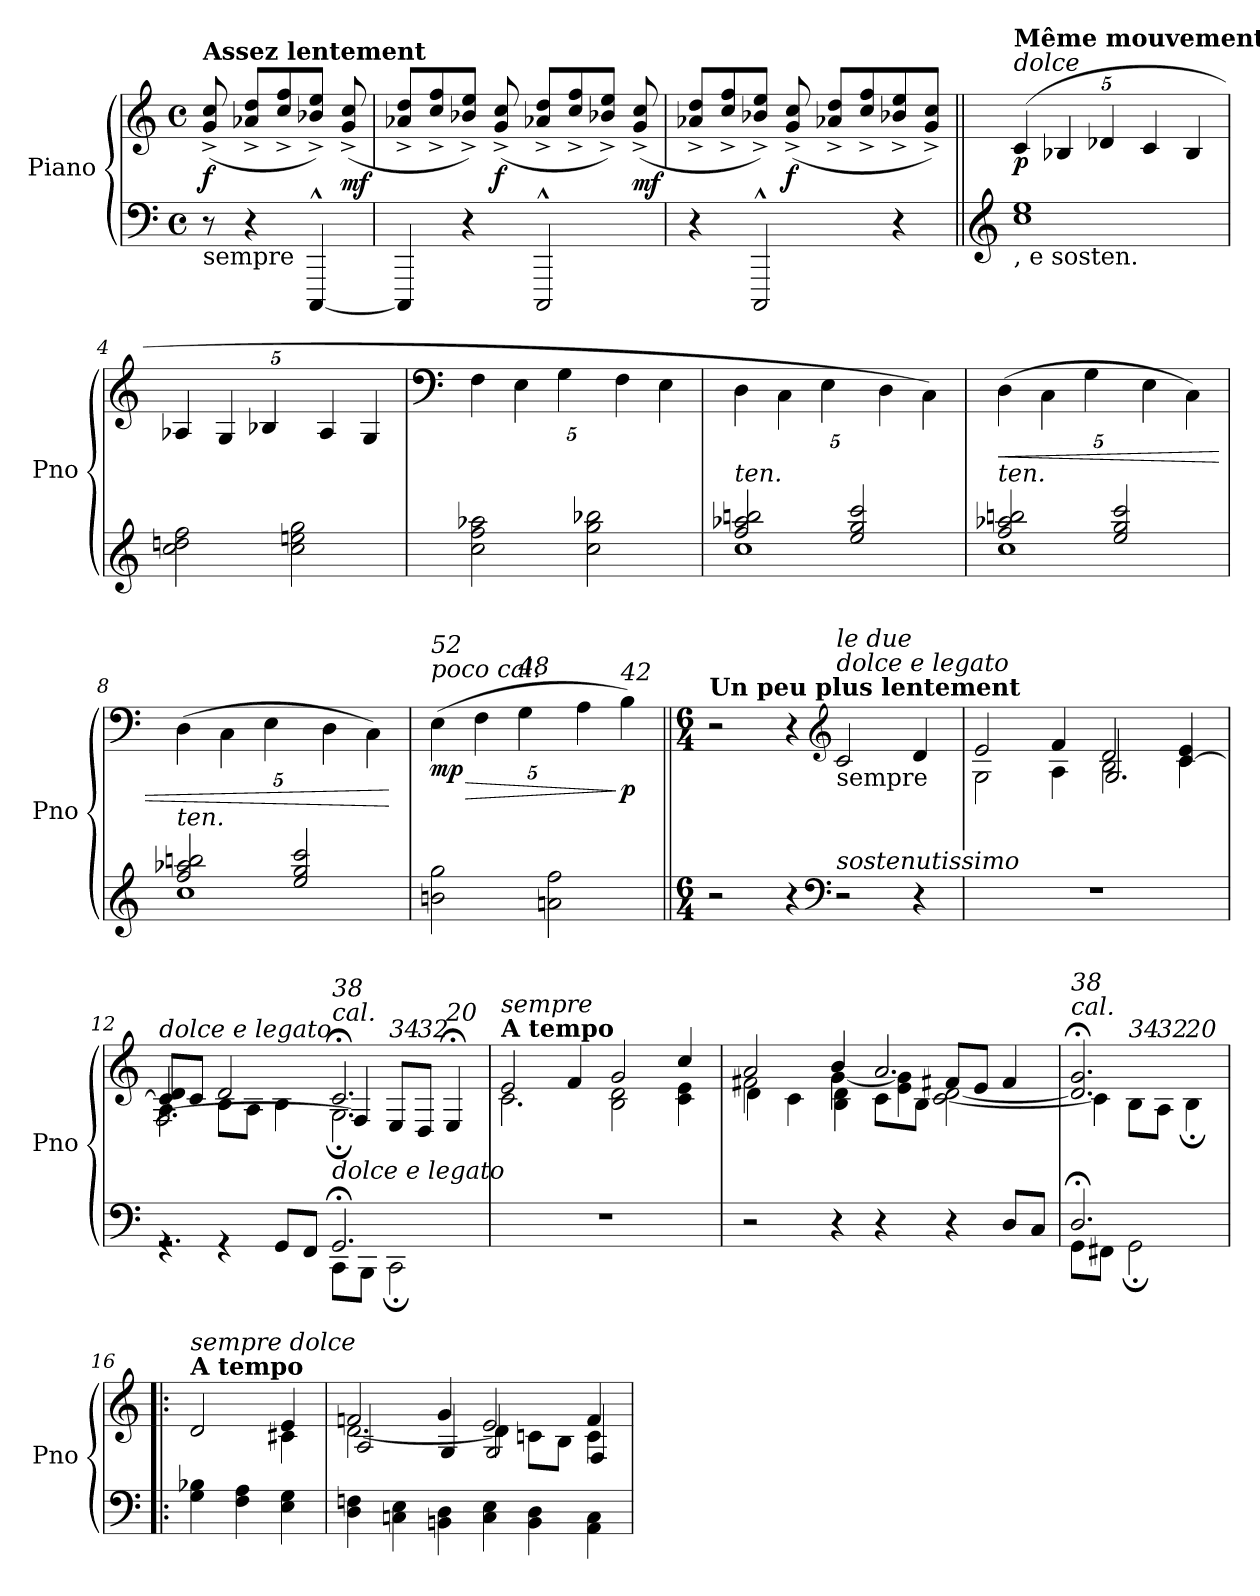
**kern	**kern	**dynam
*part1	*part1	*part1
*staff2	*staff1	*staff1/2
*I"Piano	*	*
*I'Pno	*	*
*clefF4	*clefG2	*
*k[]	*k[]	*
*M4/4	*M4/4	*
*met(c)	*met(c)	*
=	=	=
!	!LO:TX:a:B:t=Assez lentement	!
!LO:TX:b:t=sempre	!	!
!	!	!LO:DY:b
8r	(8g/^ 8cc/^	f
4r	8a-X/^ 8dd/^L	.
.	8cc/^ 8ff/^	.
[4CCC^^/	8b-X/^ 8ee/^J)	.
!	!	!LO:DY:b
.	(8g/^ 8cc/^	mf
=1	=1	=1
4CCC/]	8a-X/^ 8dd/^L	.
.	8cc/^ 8ff/^	.
4r	8b-X/^ 8ee/^J)	.
!	!	!LO:DY:b
.	(8g/^ 8cc/^	f
2CCC^^/	8a-X/^ 8dd/^L	.
.	8cc/^ 8ff/^	.
.	8b-X/^ 8ee/^J)	.
!	!	!LO:DY:b
.	(8g/^ 8cc/^	mf
=2	=2	=2
4r	8a-X/^ 8dd/^L	.
.	8cc/^ 8ff/^	.
2CCC^^/	8b-X/^ 8ee/^J)	.
!	!	!LO:DY:b
.	(8g/^ 8cc/^	f
.	8a-X/^ 8dd/^L	.
.	8cc/^ 8ff/^	.
4r	8b-X/^ 8ee/^	.
.	8g/^ 8cc/^J)	.
!!LO:LB:g=z
=3||	=3||	=3||
*clefG2	*	*
*	*Xbrackettup	*
!	!LO:TX:a:i:t=dolce	!
!	!LO:TX:a:B:t=Même mouvement	!
!LO:TX:b:t=, e sosten.	!	!
!	!	!LO:DY:b
1cc 1ee	(5c/	p
.	5B-X/	.
.	5d-X/	.
.	5c/	.
.	5B-/	.
=4	=4	=4
2cc\ 2ddn\ 2ff\	5A-X/	.
.	5G/	.
.	5B-X/	.
2cc\ 2een\ 2gg\	.	.
.	5A-/	.
.	5G/	.
=5	=5	=5
*	*clefF4	*
2cc\ 2ff\ 2aa-X\	5F\	.
.	5E\	.
.	5G\	.
2cc\ 2gg\ 2bb-X\	.	.
.	5F\	.
.	5E\	.
=6	=6	=6
*^	*	*
!LO:TX:a:i:t=ten.	!	!	!
2ff/ 2aa-X/ 2bbn/	1cc	5D\	.
.	.	5C\	.
.	.	5E\	.
2ee/ 2gg/ 2ccc/	.	.	.
.	.	5D\	.
.	.	5C\)	.
=7	=7	=7	=7
!LO:TX:a:i:t=ten.	!	!	!
!	!	!	!LO:HP:b
2ff/ 2aa-X/ 2bbn/	1cc	(5D\	<
.	.	5C\	.
.	.	5G\	.
2ee/ 2gg/ 2ccc/	.	.	.
.	.	5E\	.
.	.	5C\)	.
=8	=8	=8	=8
!LO:TX:a:i:t=ten.	!	!	!
2ff/ 2aa-X/ 2bbn/	1cc	(5D\	.
.	.	5C\	.
.	.	5E\	.
2ee/ 2gg/ 2ccc/	.	.	.
.	.	5D\	.
.	.	5C\)	.
*v	*v	*	*
.	.	[
!!LO:LB:g=z
=9	=9	=9
!	!LO:TX:a:i:t=poco cal.	!
!	!LO:TX:a:i:t=52	!
!	!	!LO:HP:b
!	!	!LO:DY:n=1:b
2bn\ 2gg\	(5E\	> mp
.	5F\	.
!	!LO:TX:a:i:t=48	!
.	5G\	.
2an\ 2ff\	.	.
.	5A\	.
!	!LO:TX:a:i:t=42	!
!	!	!LO:DY:n=2:b
.	5B\)	] p
=10||	=10||	=10||
*M6/4	*M6/4	*
!	!LO:TX:a:B:t=Un peu plus lentement	!
2r	2r	.
4r	4r	.
*clefF4	*clefG2	*
!	!LO:TX:a:i:t=dolce e legato	!
!	!LO:TX:a:i:t=le due	!
!	!LO:TX:b:t=sempre	!
!LO:TX:a:i:t=sostenutissimo	!	!
2r	2c/	.
4r	4d/	.
=11	=11	=11
*	*^	*
*	*	*^	*
1.r	2e/	2G\	2.ryy	.
.	4f/	4A\	.	.
.	2d/	2B\	2.G/	.
.	[4c/ 4e/	4c\	.	.
=12	=12	=12	=12	=12
*^	*	*	*	*
!	!	!LO:TX:a:i:t=dolce e legato	!	!	!
4rGG	2.rGG	8c/] 8d/L	4A\	[2.F/	.
.	.	8c/J	.	.	.
4rGG	.	2d/	8B\L	.	.
.	.	.	8A\J	.	.
8GG/L	.	.	4B\	.	.
8FF/J	.	.	.	.	.
!	!	!LO:TX:a:i:t=cal.	!	!	!
!	!	!LO:TX:a:i:t=38	!	!	!
!LO:TX:a:i:t=dolce e legato	!	!	!	!	!
2.GG;</	8CC\L	2.c;</	2.G;\	4F/]	.
.	8BBB\J	.	.	.	.
!	!	!	!	!LO:TX:a:i:t=34	!
.	2CC;\	.	.	8E/L	.
!	!	!	!	!LO:TX:a:i:t=32	!
.	.	.	.	8D/J	.
!	!	!	!	!LO:TX:a:i:t=20	!
.	.	.	.	4E;</	.
*v	*v	*	*	*	*
=13	=13	=13	=13	=13
!	!LO:TX:a:B:t=A tempo	!	!	!
!	!LO:TX:a:i:t=sempre	!	!	!
*	*	*v	*v	*
1.r	2e/	2.c\	.
.	4f/	.	.
.	2g/	2B\ 2d\	.
.	4cc/	4c\ 4e\	.
!!LO:LB:g=z
=14	=14	=14	=14
*	*	*^	*
2r	2a/	2f#X\	4d\	.
.	.	.	4c\	.
4r	4b/	[4g\	4B\ 4d\	.
4r	2.a/	4e\ 4g\]	8c\L	.
.	.	.	8B\J	.
4r	.	[2c\ [2d\	8f#X/L	.
.	.	.	8e/J	.
8D/L	.	.	4f#/	.
8C/J	.	.	.	.
*	*	*v	*v	*
=15	=15	=15	=15
*^	*	*	*
!	!	!LO:TX:a:i:t=cal.	!	!
!	!	!LO:TX:a:i:t=38	!	!
2.D;</	8GG\L	2.d/];< 2.g/;<	4c\]	.
.	8FF#X\J	.	.	.
!	!	!	!LO:TX:a:i:t=34	!
.	2GG;\	.	8B\L	.
!	!	!	!LO:TX:a:i:t=32	!
.	.	.	8A\J	.
!	!	!	!LO:TX:a:i:t=20	!
.	.	.	4B;<\	.
*v	*v	*	*	*
=16!|:	=16!|:	=16!|:	=16!|:
!	!LO:TX:a:B:t=A tempo	!	!
!	!LO:TX:a:i:t=sempre dolce	!	!
4G\ 4B-X\	2d/	2d\yy	.
4F\ 4A\	.	.	.
4E\ 4G\	4e/	4c#X\	.
=17	=17	=17	=17
*	*	*^	*
4D\ 4Fn\	2fn/	[2.d\	2A/	.
4Cn\ 4E\	.	.	.	.
4BBn\ 4D\	4g/	.	4G/	.
4C\ 4E\	2e/	4d\]	2G/	.
4BB\ 4D\	.	8cn\L	.	.
.	.	8B\J	.	.
4AA\ 4C\	4f/	4c\	4F/	.
*	*v	*v	*v	*
=	=	=
*-	*-	*-
